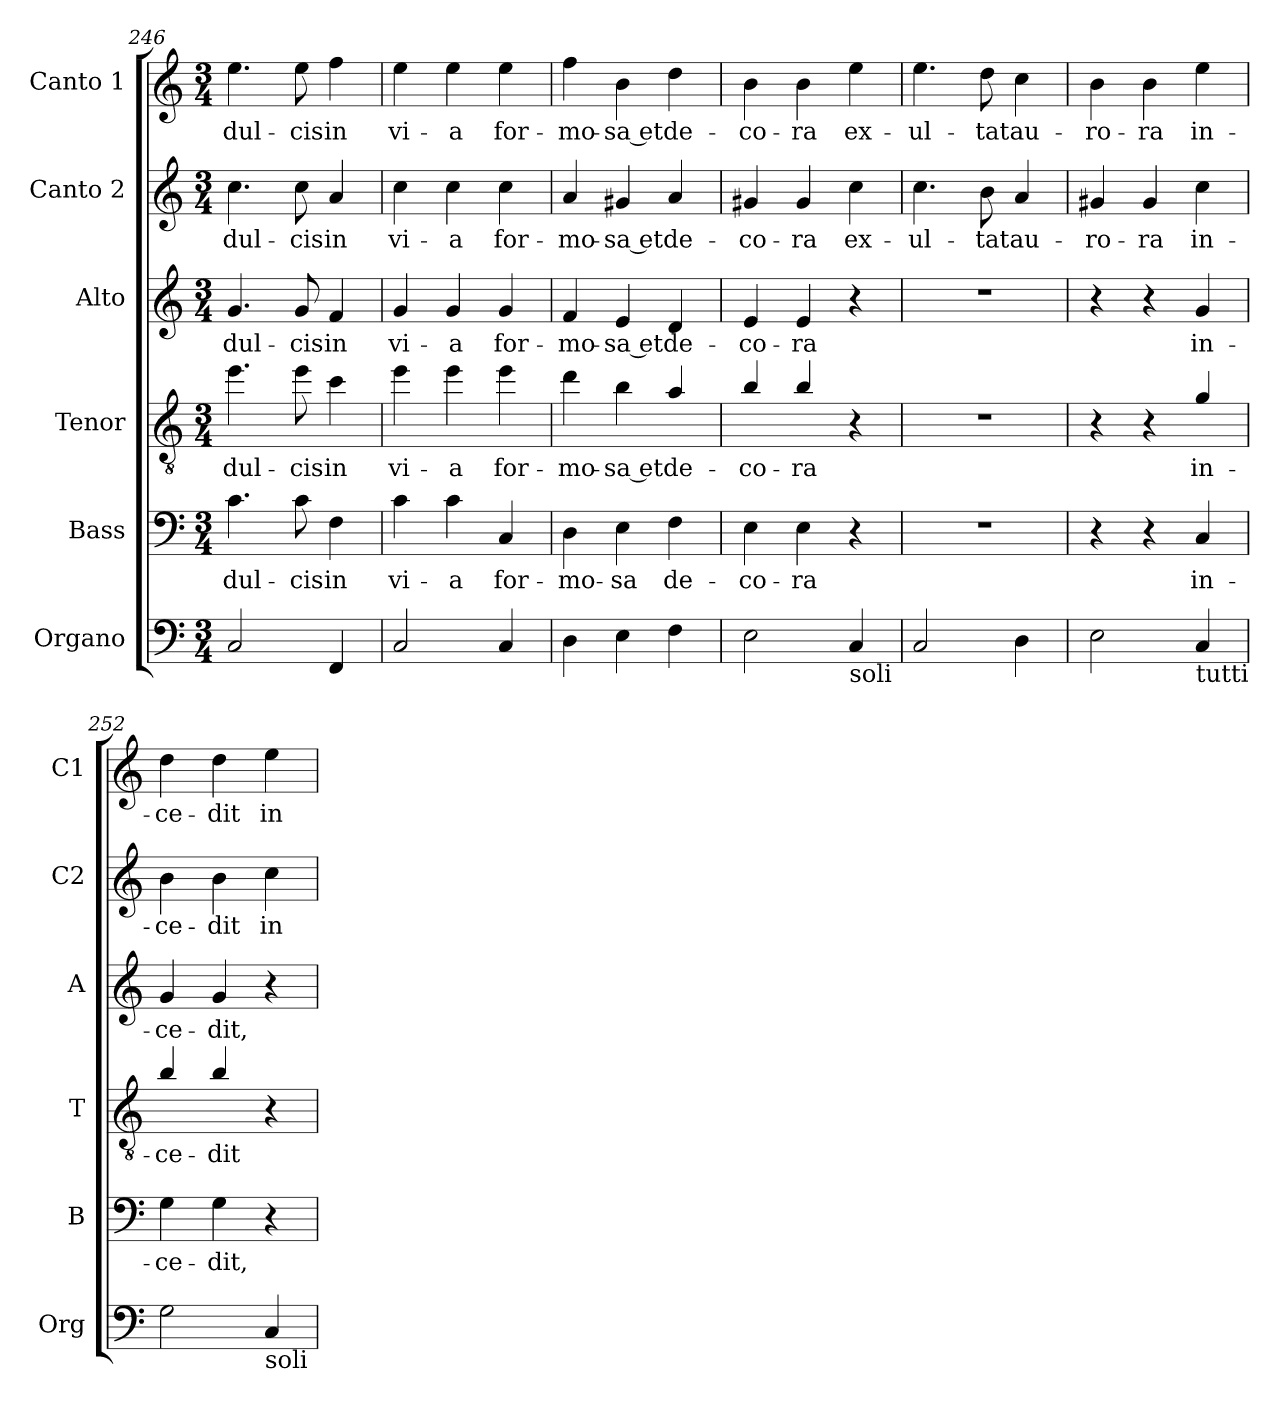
**kern	**kern	**text	**kern	**text	**kern	**text	**kern	**text	**kern	**text
*part6	*part5	*part5	*part4	*part4	*part3	*part3	*part2	*part2	*part1	*part1
*staff6	*staff5	*staff5	*staff4	*staff4	*staff3	*staff3	*staff2	*staff2	*staff1	*staff1
*I"Organo	*I"Bass	*	*I"Tenor	*	*I"Alto	*	*I"Canto 2	*	*I"Canto 1	*
*I'Org	*I'B	*	*I'T	*	*I'A	*	*I'C2	*	*I'C1	*
*clefF4	*clefF4	*	*clefGv2	*	*clefG2	*	*clefG2	*	*clefG2	*
*	*	*	*ITrd7c12	*	*	*	*	*	*	*
*k[]	*k[]	*	*k[]	*	*k[]	*	*k[]	*	*k[]	*
*C:	*C:	*	*C:	*	*C:	*	*C:	*	*C:	*
*M3/4	*M3/4	*	*M3/4	*	*M3/4	*	*M3/4	*	*M3/4	*
=246	=246	=246	=246	=246	=246	=246	=246	=246	=246	=246
!	!	!LO:LY:b	!	!	!	!	!	!	!	!
!	!	!	!	!LO:LY:b	!	!	!	!	!	!
!	!	!	!	!	!	!LO:LY:b	!	!	!	!
!	!	!	!	!	!	!	!	!LO:LY:b	!	!
!	!	!	!	!	!	!	!	!	!	!LO:LY:b
2C/	4.c\	dul-	4.e\	dul-	4.g/	dul-	4.cc\	dul-	4.ee\	dul-
!	!	!LO:LY:b	!	!	!	!	!	!	!	!
!	!	!	!	!LO:LY:b	!	!	!	!	!	!
!	!	!	!	!	!	!LO:LY:b	!	!	!	!
!	!	!	!	!	!	!	!	!LO:LY:b	!	!
!	!	!	!	!	!	!	!	!	!	!LO:LY:b
.	8c\	-cis	8e\	-cis	8g/	-cis	8cc\	-cis	8ee\	-cis
!	!	!LO:LY:b	!	!	!	!	!	!	!	!
!	!	!	!	!LO:LY:b	!	!	!	!	!	!
!	!	!	!	!	!	!LO:LY:b	!	!	!	!
!	!	!	!	!	!	!	!	!LO:LY:b	!	!
!	!	!	!	!	!	!	!	!	!	!LO:LY:b
4FF/	4F\	in	4c\	in	4f/	in	4a/	in	4ff\	in
=247	=247	=247	=247	=247	=247	=247	=247	=247	=247	=247
!	!	!LO:LY:b	!	!	!	!	!	!	!	!
!	!	!	!	!LO:LY:b	!	!	!	!	!	!
!	!	!	!	!	!	!LO:LY:b	!	!	!	!
!	!	!	!	!	!	!	!	!LO:LY:b	!	!
!	!	!	!	!	!	!	!	!	!	!LO:LY:b
2C/	4c\	vi-	4e\	vi-	4g/	vi-	4cc\	vi-	4ee\	vi-
!	!	!LO:LY:b	!	!	!	!	!	!	!	!
!	!	!	!	!LO:LY:b	!	!	!	!	!	!
!	!	!	!	!	!	!LO:LY:b	!	!	!	!
!	!	!	!	!	!	!	!	!LO:LY:b	!	!
!	!	!	!	!	!	!	!	!	!	!LO:LY:b
.	4c\	-a	4e\	-a	4g/	-a	4cc\	-a	4ee\	-a
!	!	!LO:LY:b	!	!	!	!	!	!	!	!
!	!	!	!	!LO:LY:b	!	!	!	!	!	!
!	!	!	!	!	!	!LO:LY:b	!	!	!	!
!	!	!	!	!	!	!	!	!LO:LY:b	!	!
!	!	!	!	!	!	!	!	!	!	!LO:LY:b
4C/	4C/	for-	4e\	for-	4g/	for-	4cc\	for-	4ee\	for-
=248	=248	=248	=248	=248	=248	=248	=248	=248	=248	=248
!	!	!LO:LY:b	!	!	!	!	!	!	!	!
!	!	!	!	!LO:LY:b	!	!	!	!	!	!
!	!	!	!	!	!	!LO:LY:b	!	!	!	!
!	!	!	!	!	!	!	!	!LO:LY:b	!	!
!	!	!	!	!	!	!	!	!	!	!LO:LY:b
4D\	4D\	-mo-	4d\	-mo-	4f/	-mo-	4a/	-mo-	4ff\	-mo-
!	!	!LO:LY:b	!	!	!	!	!	!	!	!
!	!	!	!	!LO:LY:b	!	!	!	!	!	!
!	!	!	!	!	!	!LO:LY:b	!	!	!	!
!	!	!	!	!	!	!	!	!LO:LY:b	!	!
!	!	!	!	!	!	!	!	!	!	!LO:LY:b
4E\	4E\	-sa	4B\	sa et	4e/	sa et	4g#X/	-sa et	4b\	sa et
!	!	!LO:LY:b	!	!	!	!	!	!	!	!
!	!	!	!	!LO:LY:b	!	!	!	!	!	!
!	!	!	!	!	!	!LO:LY:b	!	!	!	!
!	!	!	!	!	!	!	!	!LO:LY:b	!	!
!	!	!	!	!	!	!	!	!	!	!LO:LY:b
4F\	4F\	de-	4A/	de-	4d/	de-	4a/	de-	4dd\	de-
!!LO:LB:g=z
=249	=249	=249	=249	=249	=249	=249	=249	=249	=249	=249
!	!	!LO:LY:b	!	!	!	!	!	!	!	!
!	!	!	!	!LO:LY:b	!	!	!	!	!	!
!	!	!	!	!	!	!LO:LY:b	!	!	!	!
!	!	!	!	!	!	!	!	!LO:LY:b	!	!
!	!	!	!	!	!	!	!	!	!	!LO:LY:b
2E\	4E\	-co-	4B/	-co-	4e/	-co-	4g#X/	-co-	4b\	co-
!	!	!LO:LY:b	!	!	!	!	!	!	!	!
!	!	!	!	!LO:LY:b	!	!	!	!	!	!
!	!	!	!	!	!	!LO:LY:b	!	!	!	!
!	!	!	!	!	!	!	!	!LO:LY:b	!	!
!	!	!	!	!	!	!	!	!	!	!LO:LY:b
.	4E\	-ra	4B/	-ra	4e/	-ra	4g#/	-ra	4b\	-ra
!	!	!	!	!	!	!	!	!LO:LY:b	!	!
!LO:TX:b:t=soli	!	!	!	!	!	!	!	!	!	!
!	!	!	!	!	!	!	!	!	!	!LO:LY:b
4C/	4r	.	4r	.	4r	.	4cc\	ex-	4ee\	-ex-
=250	=250	=250	=250	=250	=250	=250	=250	=250	=250	=250
!	!	!	!	!	!	!	!	!LO:LY:b	!	!
!	!	!	!	!	!	!	!	!	!	!LO:LY:b
2C/	2.r	.	2.r	.	2.r	.	4.cc\	-ul-	4.ee\	-ul-
!	!	!	!	!	!	!	!	!LO:LY:b	!	!
!	!	!	!	!	!	!	!	!	!	!LO:LY:b
.	.	.	.	.	.	.	8b\	-tat	8dd\	-tat
!	!	!	!	!	!	!	!	!LO:LY:b	!	!
!	!	!	!	!	!	!	!	!	!	!LO:LY:b
4D\	.	.	.	.	.	.	4a/	au-	4cc\	au-
=251	=251	=251	=251	=251	=251	=251	=251	=251	=251	=251
!	!	!	!	!	!	!	!	!LO:LY:b	!	!
!	!	!	!	!	!	!	!	!	!	!LO:LY:b
2E\	4r	.	4r	.	4r	.	4g#X/	-ro-	4b\	-ro-
!	!	!	!	!	!	!	!	!LO:LY:b	!	!
!	!	!	!	!	!	!	!	!	!	!LO:LY:b
.	4r	.	4r	.	4r	.	4g#/	-ra	4b\	-ra
!	!	!LO:LY:b	!	!	!	!	!	!	!	!
!	!	!	!	!LO:LY:b	!	!	!	!	!	!
!	!	!	!	!	!	!LO:LY:b	!	!	!	!
!	!	!	!	!	!	!	!	!LO:LY:b	!	!
!LO:TX:b:t=tutti	!	!	!	!	!	!	!	!	!	!
!	!	!	!	!	!	!	!	!	!	!LO:LY:b
4C/	4C/	in-	4G/	in-	4g/	in-	4cc\	in-	4ee\	in-
=252	=252	=252	=252	=252	=252	=252	=252	=252	=252	=252
!	!	!LO:LY:b	!	!	!	!	!	!	!	!
!	!	!	!	!LO:LY:b	!	!	!	!	!	!
!	!	!	!	!	!	!LO:LY:b	!	!	!	!
!	!	!	!	!	!	!	!	!LO:LY:b	!	!
!	!	!	!	!	!	!	!	!	!	!LO:LY:b
2G\	4G\	-ce-	4B/	-ce-	4g/	-ce-	4b\	-ce-	4dd\	-ce-
!	!	!LO:LY:b	!	!	!	!	!	!	!	!
!	!	!	!	!LO:LY:b	!	!	!	!	!	!
!	!	!	!	!	!	!LO:LY:b	!	!	!	!
!	!	!	!	!	!	!	!	!LO:LY:b	!	!
!	!	!	!	!	!	!	!	!	!	!LO:LY:b
.	4G\	-dit,	4B/	-dit	4g/	-dit,	4b\	-dit	4dd\	-dit
!	!	!	!	!	!	!	!	!LO:LY:b	!	!
!LO:TX:b:t=soli	!	!	!	!	!	!	!	!	!	!
!	!	!	!	!	!	!	!	!	!	!LO:LY:b
4C/	4r	.	4r	.	4r	.	4cc\	in-	4ee\	in-
=	=	=	=	=	=	=	=	=	=	=
*-	*-	*-	*-	*-	*-	*-	*-	*-	*-	*-
